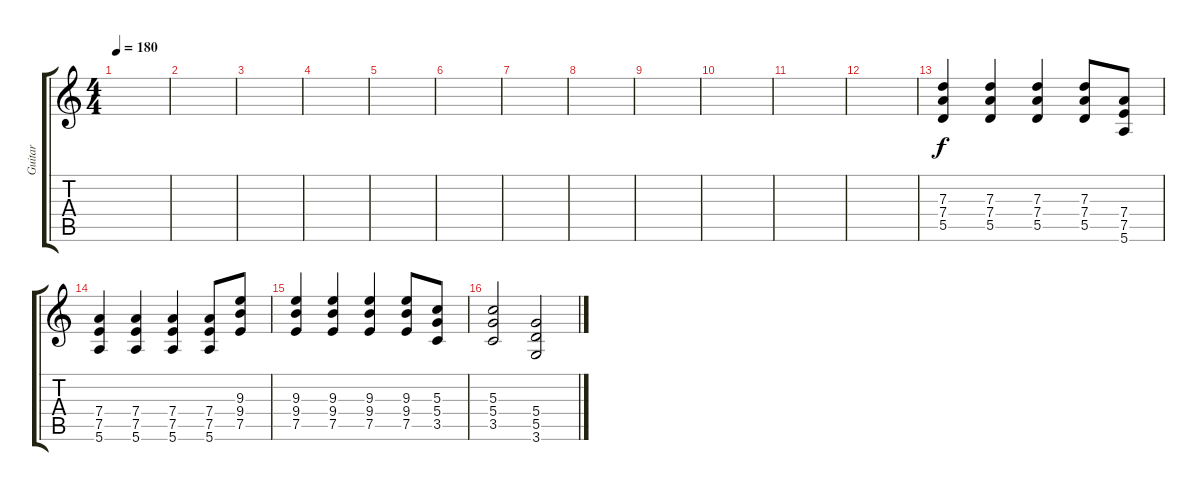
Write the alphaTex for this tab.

\track ("Guitar" "Guitar") {instrument overdrivenguitar}
\staff {score tabs}
\tuning (E4 B3 G3 D3 A2 E2) {hide}
\ts (4 4)
\tempo 180
\clef g2
\ks c
|
|
|
|
|
|
|
|
|
|
|
|
(7.3 7.4 5.5).4 (7.3 7.4 5.5).4 (7.3 7.4 5.5).4 (7.3 7.4 5.5).8 (7.4 7.5 5.6).8 |
(7.4 7.5 5.6).4 (7.4 7.5 5.6).4 (7.4 7.5 5.6).4 (7.4 7.5 5.6).8 (9.3 9.4 7.5).8 |
(9.3 9.4 7.5).4 (9.3 9.4 7.5).4 (9.3 9.4 7.5).4 (9.3 9.4 7.5).8 (5.3 5.4 3.5).8 |
(5.3 5.4 3.5).2 (5.4 5.5 3.6).2
